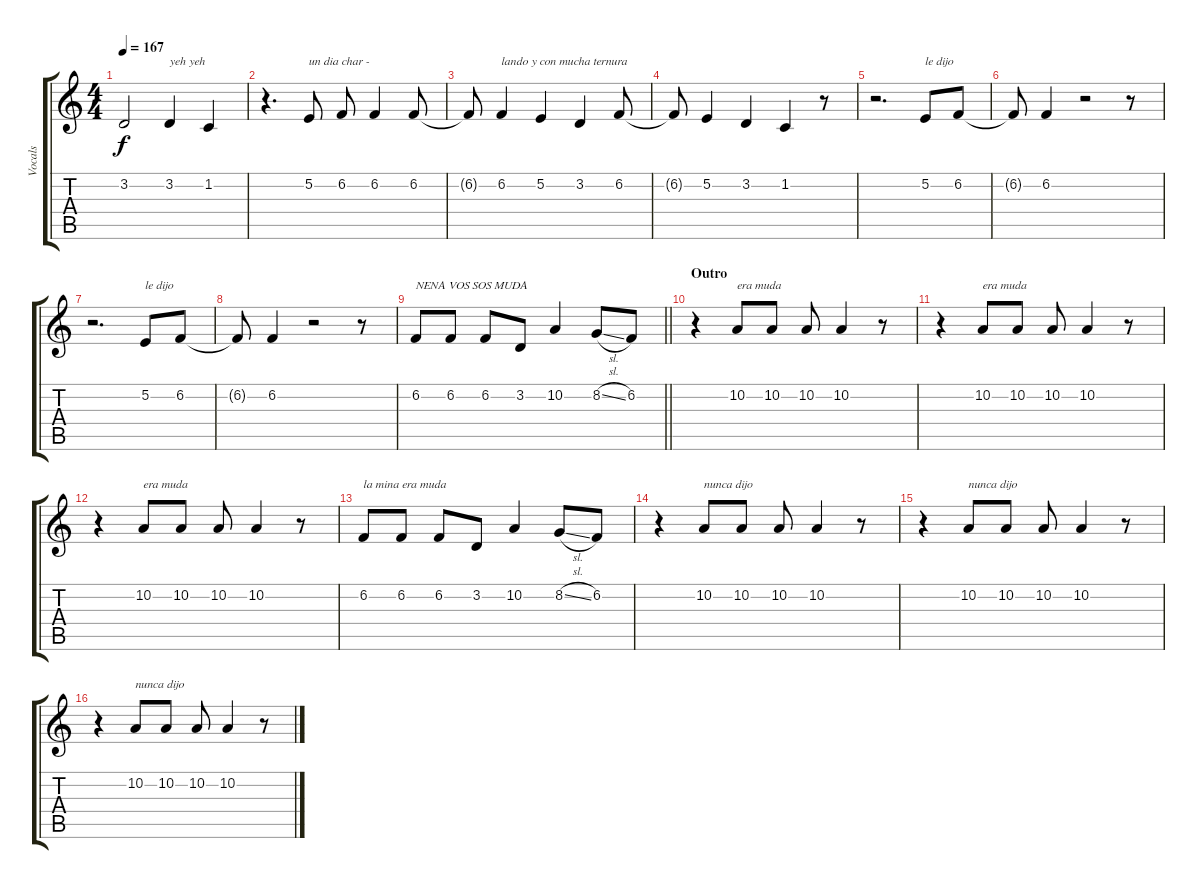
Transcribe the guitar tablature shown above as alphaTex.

\track ("Vocals" "Vocals") {instrument violin}
\staff {score tabs}
\tuning (E4 B3 G3 D3 A2 E2) {hide}
\ts (4 4)
\tempo 167
\clef g2
\ks c
3.2.2{dy f} 3.2.4{txt "yeh yeh"} 1.2.4 |
r.4{d} 5.2.8{txt "un dia char -"} 6.2.8 6.2.4 6.2.8 |
6.2{t}.8 6.2.4{txt "lando y con mucha ternura"} 5.2.4 3.2.4 6.2.8 |
6.2{t}.8 5.2.4 3.2.4 1.2.4 r.8 |
r.2{d} 5.2.8{txt "le dijo"} 6.2.8 |
6.2{t}.8 6.2.4 r.2 r.8 |
r.2{d} 5.2.8{txt "le dijo"} 6.2.8 |
6.2{t}.8 6.2.4 r.2 r.8 |
\barLineRight lightlight
6.2.8{txt "NENA VOS SOS MUDA"} 6.2.8 6.2.8 3.2.8 10.2.4 8.2{sl}.8 6.2.8 |
\section ("" "Outro")
r.4 10.2.8{txt "era muda"} 10.2.8 10.2.8 10.2.4 r.8 |
r.4 10.2.8{txt "era muda"} 10.2.8 10.2.8 10.2.4 r.8 |
r.4 10.2.8{txt "era muda"} 10.2.8 10.2.8 10.2.4 r.8 |
6.2.8{txt "la mina era muda"} 6.2.8 6.2.8 3.2.8 10.2.4 8.2{sl}.8 6.2.8 |
r.4 10.2.8{txt "nunca dijo"} 10.2.8 10.2.8 10.2.4 r.8 |
r.4 10.2.8{txt "nunca dijo"} 10.2.8 10.2.8 10.2.4 r.8 |
r.4 10.2.8{txt "nunca dijo"} 10.2.8 10.2.8 10.2.4 r.8
